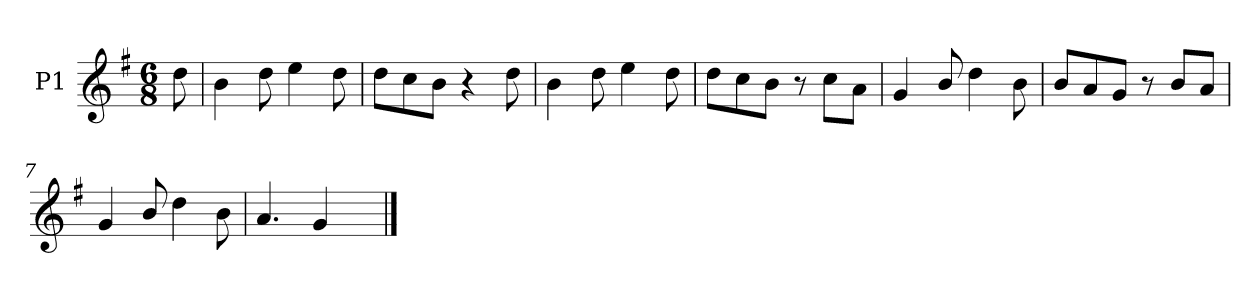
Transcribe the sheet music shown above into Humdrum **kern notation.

**kern
*part1
*staff1
*I"P1
*clefG2
*k[f#]
*G:
*M6/8
=
8dd\
=1
4b\
8dd\
4ee\
8dd\
=2
8dd\L
8cc\
8b\J
4r
8dd\
=3
4b\
8dd\
4ee\
8dd\
=4
8dd\L
8cc\
8b\J
8r
8cc\L
8a\J
=5
4g/
8b/
4dd\
8b\
=6
8b/L
8a/
8g/J
8r
8b/L
8a/J
!!LO:LB:g=z
=7
4g/
8b/
4dd\
8b\
=8
4.a/
4g/
8ryy
==
*-
